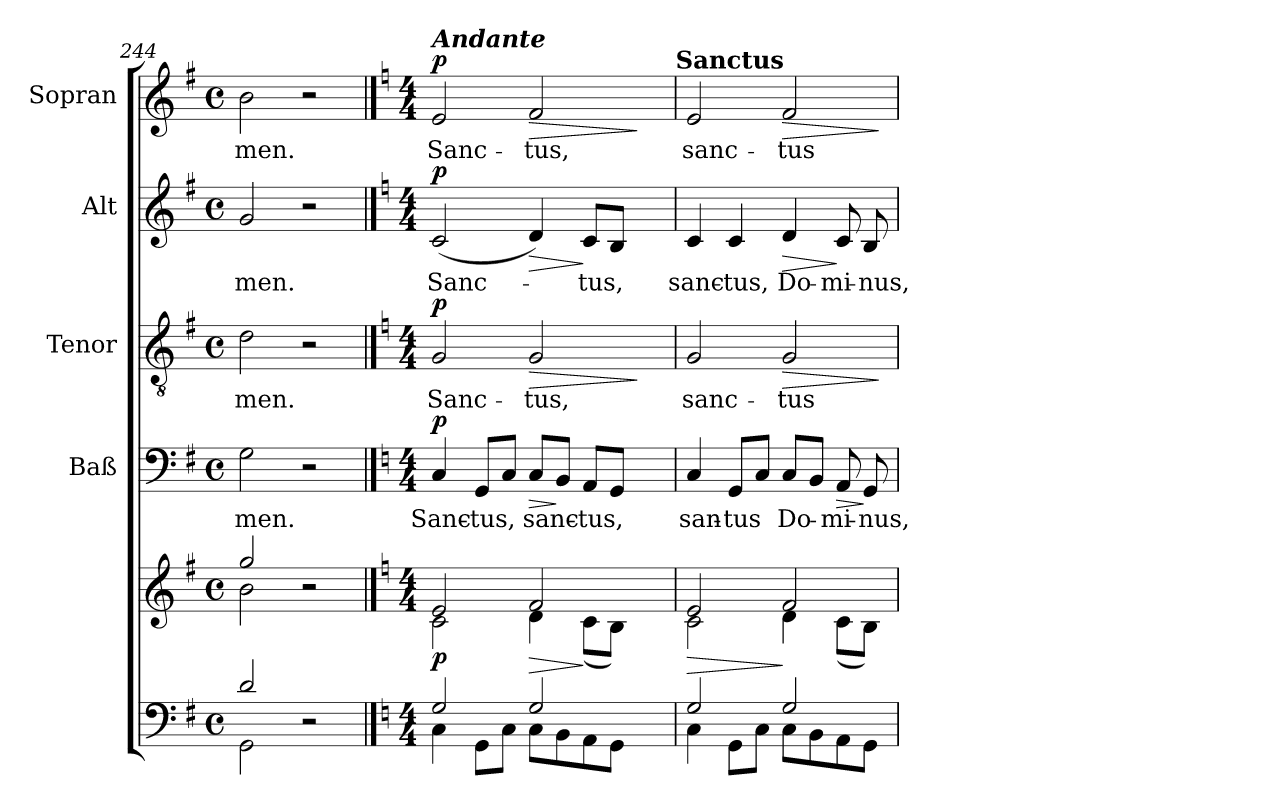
**kern	**kern	**dynam	**kern	**text	**dynam	**kern	**text	**dynam	**kern	**text	**dynam	**kern	**text	**dynam
*part5	*part5	*part5	*part4	*part4	*part4	*part3	*part3	*part3	*part2	*part2	*part2	*part1	*part1	*part1
*staff6	*staff5	*staff5/6	*staff4	*staff4	*staff4	*staff3	*staff3	*staff3	*staff2	*staff2	*staff2	*staff1	*staff1	*staff1
*	*	*	*I"Baß	*	*	*I"Tenor	*	*	*I"Alt	*	*	*I"Sopran	*	*
*	*	*	*I'Baß	*	*	*I'Ten	*	*	*I'Alt	*	*	*I'Sop	*	*
*clefF4	*clefG2	*	*clefF4	*	*	*clefGv2	*	*	*clefG2	*	*	*clefG2	*	*
*k[f#]	*k[f#]	*	*k[f#]	*	*	*k[f#]	*	*	*k[f#]	*	*	*k[f#]	*	*
*G:	*G:	*	*G:	*	*	*G:	*	*	*G:	*	*	*G:	*	*
*M4/4	*M4/4	*	*M4/4	*	*	*M4/4	*	*	*M4/4	*	*	*M4/4	*	*
*met(c)	*met(c)	*	*met(c)	*	*	*met(c)	*	*	*met(c)	*	*	*met(c)	*	*
=244	=244	=244	=244	=244	=244	=244	=244	=244	=244	=244	=244	=244	=244	=244
*^	*^	*	*	*	*	*	*	*	*	*	*	*	*	*
!	!	!	!	!	!	!LO:LY:b	!	!	!LO:LY:b	!	!	!LO:LY:b	!	!	!LO:LY:b	!
2d/	2GG\	2gg/	2b\	.	2G\	-men.	.	2d\	-men.	.	2g/	-men.	.	2b\	-men.	.
2r	2ryy	2r	2ryy	.	2r	.	.	2r	.	.	2r	.	.	2r	.	.
!!LO:LB:g=z
==245	==245	==245	==245	==245	==245	==245	==245	==245	==245	==245	==245	==245	==245	==245	==245	==245
*k[]	*	*k[]	*	*	*k[]	*	*	*k[]	*	*	*k[]	*	*	*k[]	*	*
*C:	*	*C:	*	*	*C:	*	*	*C:	*	*	*C:	*	*	*C:	*	*
*M4/4	*	*M4/4	*	*	*M4/4	*	*	*M4/4	*	*	*M4/4	*	*	*M4/4	*	*
!	!	!	!	!	!	!	!	!	!	!	!	!	!	!LO:TX:a:Bi:t=Andante	!	!
!	!	!	!	!LO:DY:b	!	!LO:LY:b	!LO:DY:a	!	!LO:LY:b	!LO:DY:a	!	!LO:LY:b	!LO:DY:a	!	!LO:LY:b	!LO:DY:a
2G/	4C\	2e/	2c\	p	4C/	Sanc-	p	2G/	Sanc-	p	(<2c/	Sanc-	p	2e/	Sanc-	p
!	!	!	!	!	!	!LO:LY:b	!	!	!	!	!	!	!	!	!	!
.	8GG\L	.	.	.	8GG/L	-tus,	.	.	.	.	.	.	.	.	.	.
.	8C\J	.	.	.	8C/J	.	.	.	.	.	.	.	.	.	.	.
!	!	!	!	!LO:HP:b	!	!LO:LY:b	!LO:HP:b	!	!LO:LY:b	!LO:HP:b	!	!	!LO:HP:b	!	!LO:LY:b	!LO:HP:b
2G/	8C\L	2f/	4d\	>	8C/L	sanc-	>	2G/	-tus,	>	4d/)	.	>	2f/	-tus,	>
.	8BB\	.	.	.	8BB/J	.	]	.	.	.	.	.	.	.	.	.
!	!	!	!	!	!	!LO:LY:b	!	!	!	!	!	!LO:LY:b	!	!	!	!
.	8AA\	.	(<8c\L	]	8AA/L	-tus,	.	.	.	.	8c/L	-tus,	]	.	.	.
.	8GG\J	.	8B\J)	.	8GG/J	.	.	.	.	.	8B/J	.	.	.	.	.
8..ryy	8..ryy	8..ryy	8..ryy	.	8..ryy	.	.	8..ryy	.	]	8..ryy	.	.	8..ryy	.	]
!	!	!	!	!	!	!	!	!	!	!	!	!	!	!LO:TX:a:B:t=Sanctus	!	!
=246	=246	=246	=246	=246	=246	=246	=246	=246	=246	=246	=246	=246	=246	=246	=246	=246
!	!	!	!	!LO:HP:b	!	!LO:LY:b	!	!	!LO:LY:b	!	!	!LO:LY:b	!	!	!LO:LY:b	!
2G/	4C\	2e/	2c\	>	4C/	san-	.	2G/	sanc-	.	4c/	sanc-	.	2e/	sanc-	.
!	!	!	!	!	!	!LO:LY:b	!	!	!	!	!	!LO:LY:b	!	!	!	!
.	8GG\L	.	.	.	8GG/L	-tus	.	.	.	.	4c/	-tus,	.	.	.	.
.	8C\J	.	.	.	8C/J	.	.	.	.	.	.	.	.	.	.	.
!	!	!	!	!	!	!LO:LY:b	!	!	!LO:LY:b	!LO:HP:b	!	!LO:LY:b	!LO:HP:b	!	!LO:LY:b	!LO:HP:b
2G/	8C\L	2f/	4d\	]	8C/L	Do-	.	2G/	-tus	>	4d/	Do-	>	2f/	-tus	>
.	8BB\	.	.	.	8BB/J	.	.	.	.	.	.	.	.	.	.	.
!	!	!	!	!	!	!LO:LY:b	!LO:HP:b	!	!	!	!	!LO:LY:b	!	!	!	!
.	8AA\	.	(>8c\L	.	8AA/	-mi-	>	.	.	.	8c/	-mi-	]	.	.	.
!	!	!	!	!	!	!LO:LY:b	!	!	!	!	!	!LO:LY:b	!	!	!	!
.	8GG\J	.	8B\J)	.	8GG/	-nus,	]	.	.	.	8B/	-nus,	.	.	.	.
*v	*v	*	*	*	*	*	*	*	*	*	*	*	*	*	*	*
*	*v	*v	*	*	*	*	*	*	*	*	*	*	*	*	*
.	.	.	.	.	.	.	.	]	.	.	.	.	.	]
=	=	=	=	=	=	=	=	=	=	=	=	=	=	=
*-	*-	*-	*-	*-	*-	*-	*-	*-	*-	*-	*-	*-	*-	*-
